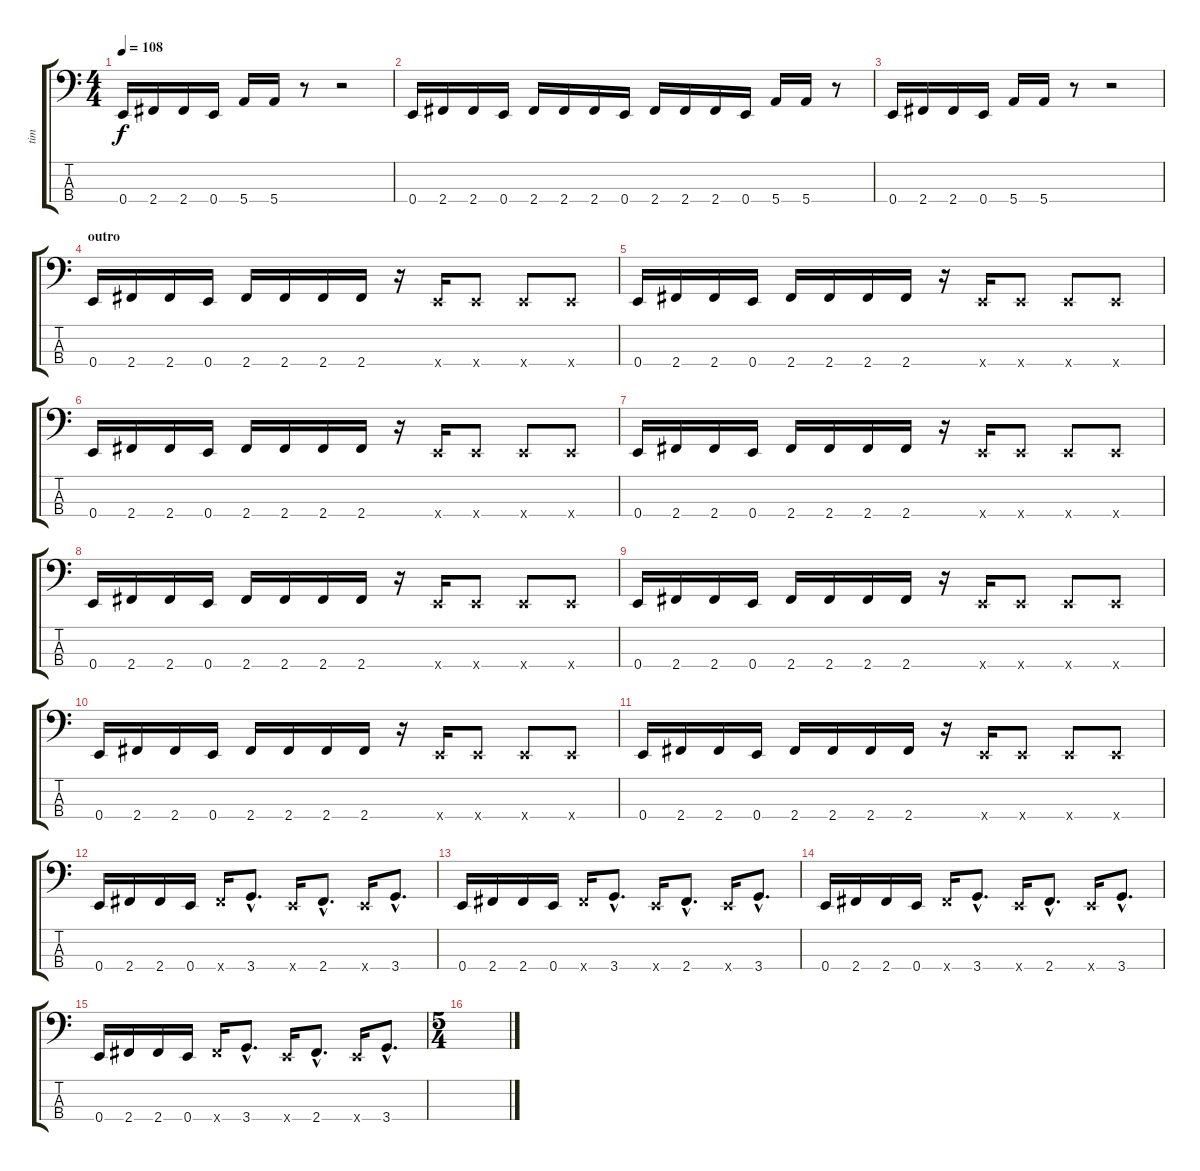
\track ("tim" "tim") {instrument electricbassfinger}
\staff {score tabs}
\tuning (G2 D2 A1 E1) {hide}
\ts (4 4)
\tempo 108
\clef f4
\ks c
0.4.16{dy f} 2.4.16 2.4.16 0.4.16 5.4.16 5.4.16 r.8 r.2 |
0.4.16 2.4.16 2.4.16 0.4.16 2.4.16 2.4.16 2.4.16 0.4.16 2.4.16 2.4.16 2.4.16 0.4.16 5.4.16 5.4.16 r.8 |
0.4.16 2.4.16 2.4.16 0.4.16 5.4.16 5.4.16 r.8 r.2 |
\section ("" "outro")
0.4.16 2.4.16 2.4.16 0.4.16 2.4.16 2.4.16 2.4.16 2.4.16 r.16 0.4{x}.16 0.4{x}.8 0.4{x}.8 0.4{x}.8 |
0.4.16 2.4.16 2.4.16 0.4.16 2.4.16 2.4.16 2.4.16 2.4.16 r.16 0.4{x}.16 0.4{x}.8 0.4{x}.8 0.4{x}.8 |
0.4.16 2.4.16 2.4.16 0.4.16 2.4.16 2.4.16 2.4.16 2.4.16 r.16 0.4{x}.16 0.4{x}.8 0.4{x}.8 0.4{x}.8 |
0.4.16 2.4.16 2.4.16 0.4.16 2.4.16 2.4.16 2.4.16 2.4.16 r.16 0.4{x}.16 0.4{x}.8 0.4{x}.8 0.4{x}.8 |
0.4.16 2.4.16 2.4.16 0.4.16 2.4.16 2.4.16 2.4.16 2.4.16 r.16 0.4{x}.16 0.4{x}.8 0.4{x}.8 0.4{x}.8 |
0.4.16 2.4.16 2.4.16 0.4.16 2.4.16 2.4.16 2.4.16 2.4.16 r.16 0.4{x}.16 0.4{x}.8 0.4{x}.8 0.4{x}.8 |
0.4.16 2.4.16 2.4.16 0.4.16 2.4.16 2.4.16 2.4.16 2.4.16 r.16 0.4{x}.16 0.4{x}.8 0.4{x}.8 0.4{x}.8 |
0.4.16 2.4.16 2.4.16 0.4.16 2.4.16 2.4.16 2.4.16 2.4.16 r.16 0.4{x}.16 0.4{x}.8 0.4{x}.8 0.4{x}.8 |
0.4.16 2.4.16 2.4.16 0.4.16 2.4{x}.16 3.4{hac}.8{d} 0.4{x}.16 2.4{hac}.8{d} 0.4{x}.16 3.4{hac}.8{d} |
0.4.16 2.4.16 2.4.16 0.4.16 2.4{x}.16 3.4{hac}.8{d} 0.4{x}.16 2.4{hac}.8{d} 0.4{x}.16 3.4{hac}.8{d} |
0.4.16 2.4.16 2.4.16 0.4.16 2.4{x}.16 3.4{hac}.8{d} 0.4{x}.16 2.4{hac}.8{d} 0.4{x}.16 3.4{hac}.8{d} |
0.4.16 2.4.16 2.4.16 0.4.16 2.4{x}.16 3.4{hac}.8{d} 0.4{x}.16 2.4{hac}.8{d} 0.4{x}.16 3.4{hac}.8{d} |
\ts (5 4)
